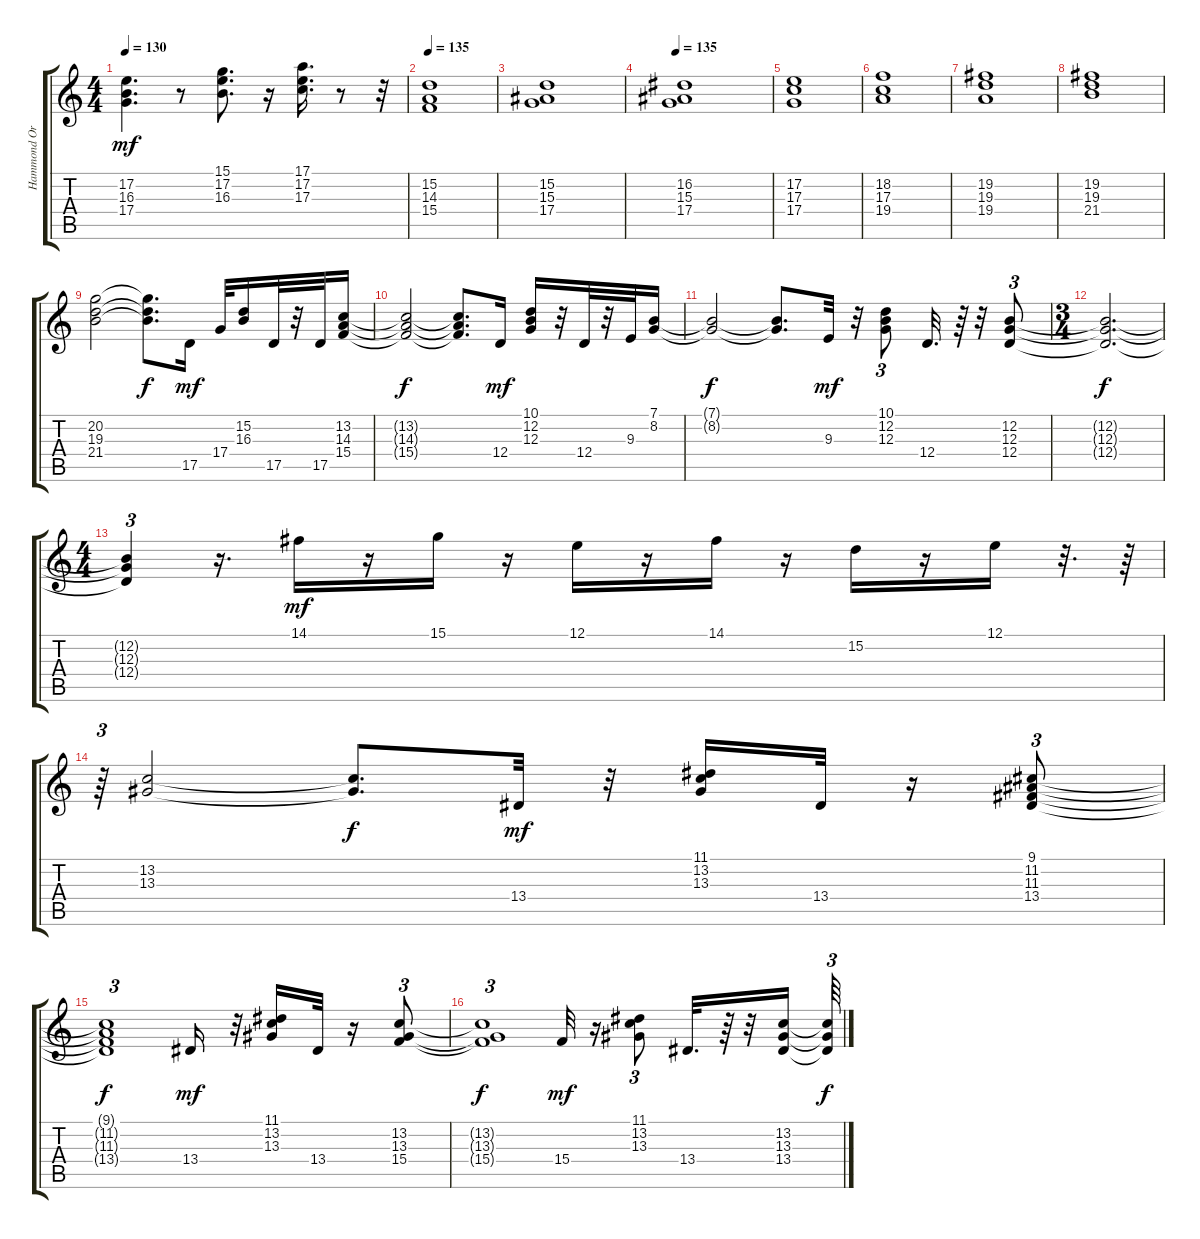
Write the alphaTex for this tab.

\track ("Hammond Organ" "Hammond Or") {instrument drawbarorgan}
\staff {score tabs}
\tuning (E4 B3 G3 D3 A2 E2) {hide}
\ts (4 4)
\tempo 130
\clef g2
\ks c
(17.2 16.3 17.4).4{d dy mf} r.8 (15.1 17.2 16.3).8{d} r.16 (17.1 17.2 17.3).16{d} r.8 r.32 |
\tempo 135
(15.2 14.3 15.4).1 |
(15.2 15.3 17.4).1 |
\tempo 135
(16.2 15.3 17.4).1 |
(17.2 17.3 17.4).1 |
(18.2 17.3 19.4).1 |
(19.2 19.3 19.4).1 |
(19.2 19.3 21.4).1 |
(20.2 19.3 21.4).2 (20.2{t} 19.3{t} 21.4{t}).8{d dy f} 17.5.16{dy mf} 17.4.32 (15.2 16.3).16 17.5.32 r.32 17.5.32 (13.2 14.3 15.4).16 |
(13.2{t} 14.3{t} 15.4{t}).2{dy f} (13.2{t} 14.3{t} 15.4{t}).8{d} 12.4.16{dy mf} (10.1 12.2 12.3).16 r.32 12.4.32 r.32 9.3.32 (7.1 8.2).16 |
(7.1{t} 8.2{t}).2{dy f} (7.1{t} 8.2{t}).8{d} 9.3.32{dy mf} r.32 (10.1 12.2 12.3).8{tu (3 2)} 12.4.32{d} r.64 r.32 (12.2 12.3 12.4).8{tu (3 2)} |
\ts (3 4)
(12.2{t} 12.3{t} 12.4{t}).2{d dy f} |
\ts (4 4)
(12.2{t} 12.3{t} 12.4{t}).4{tu (3 2)} r.16{d} 14.1.16{dy mf} r.16 15.1.16 r.16 12.1.16 r.16 14.1.16 r.16 15.2.16 r.16 12.1.16 r.32{d} r.64 |
r.64{tu (3 2)} (13.2 13.3).2 (13.2{t} 13.3{t}).8{d dy f} 13.4.32{dy mf} r.32 (11.1 13.2 13.3).16 13.4.32 r.16 (9.1 11.2 11.3 13.4).8{tu (3 2)} |
(9.1{t} 11.2{t} 11.3{t} 13.4{t}).1{tu (3 2) dy f} 13.4.16{dy mf} r.32 (11.1 13.2 13.3).16 13.4.32 r.16 (13.2 13.3 15.4).8{tu (3 2)} |
(13.2{t} 13.3{t} 15.4{t}).1{tu (3 2) dy f} 15.4.32{dy mf} r.16 (11.1 13.2 13.3).8{tu (3 2)} 13.4.32{d} r.64 r.32 (13.2 13.3 13.4).16 (13.2{t} 13.3{t} 13.4{t}).64{tu (3 2) dy f}
